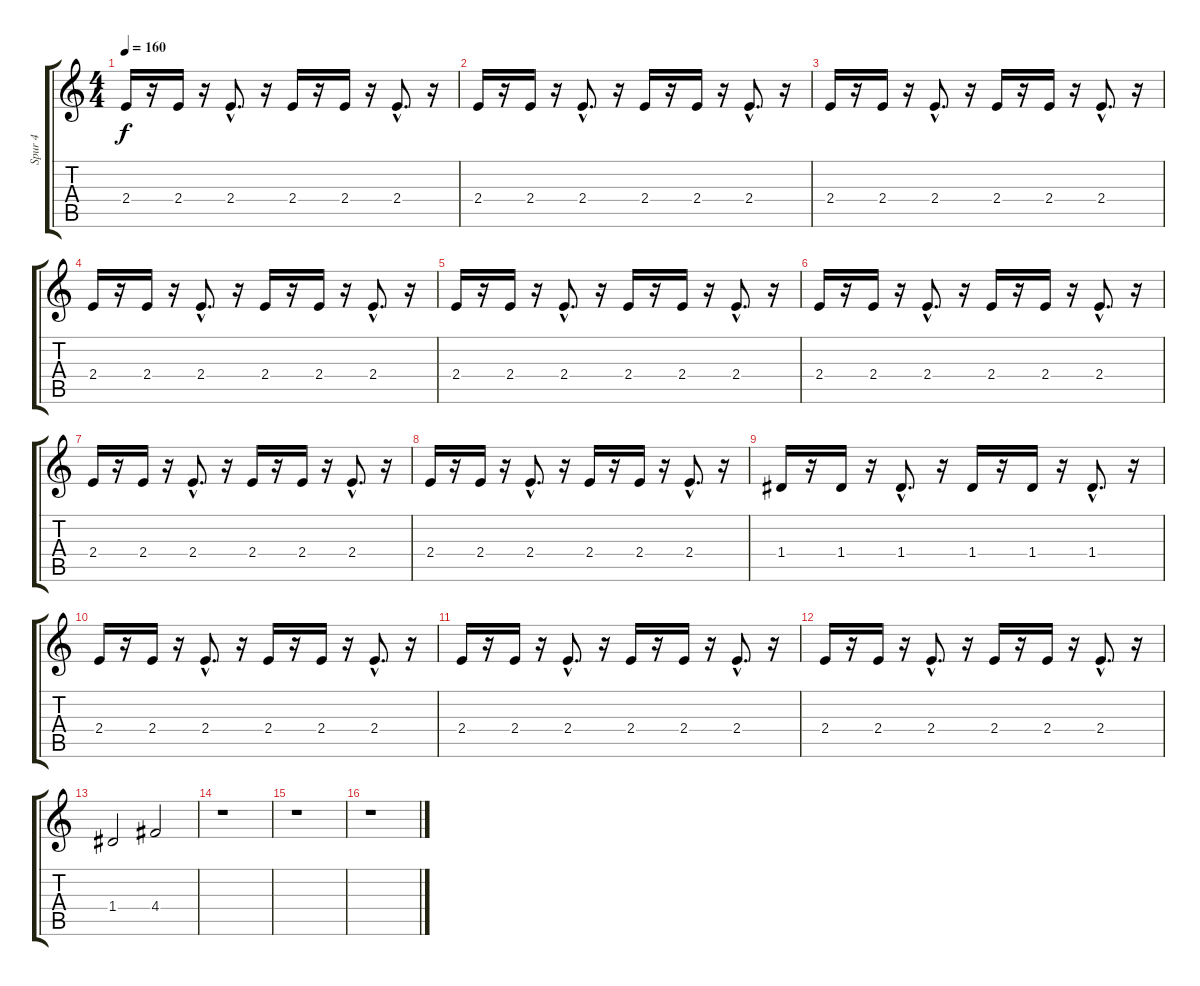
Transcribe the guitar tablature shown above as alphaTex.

\track ("Spur 4" "Spur 4") {instrument electricguitarclean}
\staff {score tabs}
\tuning (E4 B3 G3 D3 A2 E2) {hide}
\ts (4 4)
\tempo 160
\clef g2
\ks c
2.4.16{dy f} r.16 2.4.16 r.16 2.4{hac}.8{d} r.16 2.4.16 r.16 2.4.16 r.16 2.4{hac}.8{d} r.16 |
2.4.16 r.16 2.4.16 r.16 2.4{hac}.8{d} r.16 2.4.16 r.16 2.4.16 r.16 2.4{hac}.8{d} r.16 |
2.4.16 r.16 2.4.16 r.16 2.4{hac}.8{d} r.16 2.4.16 r.16 2.4.16 r.16 2.4{hac}.8{d} r.16 |
2.4.16 r.16 2.4.16 r.16 2.4{hac}.8{d} r.16 2.4.16 r.16 2.4.16 r.16 2.4{hac}.8{d} r.16 |
2.4.16 r.16 2.4.16 r.16 2.4{hac}.8{d} r.16 2.4.16 r.16 2.4.16 r.16 2.4{hac}.8{d} r.16 |
2.4.16 r.16 2.4.16 r.16 2.4{hac}.8{d} r.16 2.4.16 r.16 2.4.16 r.16 2.4{hac}.8{d} r.16 |
2.4.16 r.16 2.4.16 r.16 2.4{hac}.8{d} r.16 2.4.16 r.16 2.4.16 r.16 2.4{hac}.8{d} r.16 |
2.4.16 r.16 2.4.16 r.16 2.4{hac}.8{d} r.16 2.4.16 r.16 2.4.16 r.16 2.4{hac}.8{d} r.16 |
1.4.16 r.16 1.4.16 r.16 1.4{hac}.8{d} r.16 1.4.16 r.16 1.4.16 r.16 1.4{hac}.8{d} r.16 |
2.4.16 r.16 2.4.16 r.16 2.4{hac}.8{d} r.16 2.4.16 r.16 2.4.16 r.16 2.4{hac}.8{d} r.16 |
2.4.16 r.16 2.4.16 r.16 2.4{hac}.8{d} r.16 2.4.16 r.16 2.4.16 r.16 2.4{hac}.8{d} r.16 |
2.4.16 r.16 2.4.16 r.16 2.4{hac}.8{d} r.16 2.4.16 r.16 2.4.16 r.16 2.4{hac}.8{d} r.16 |
1.4.2 4.4.2 |
r.1 |
r.1 |
r.1
